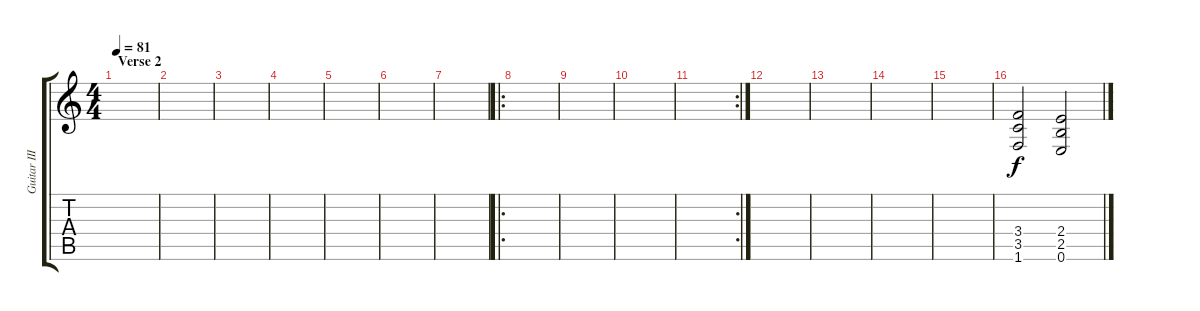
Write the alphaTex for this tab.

\track ("Guitar III (w/ dist.)" "Guitar III") {instrument distortionguitar}
\staff {score tabs}
\tuning (E4 B3 G3 D3 A2 E2) {hide}
\ts (4 4)
\section ("" "Verse 2")
\tempo 81
\clef g2
\ks c
|
|
|
|
|
|
|
\ro
|
|
|
\rc 2
|
|
|
|
|
(3.4 3.5 1.6).2 (2.4 2.5 0.6).2
